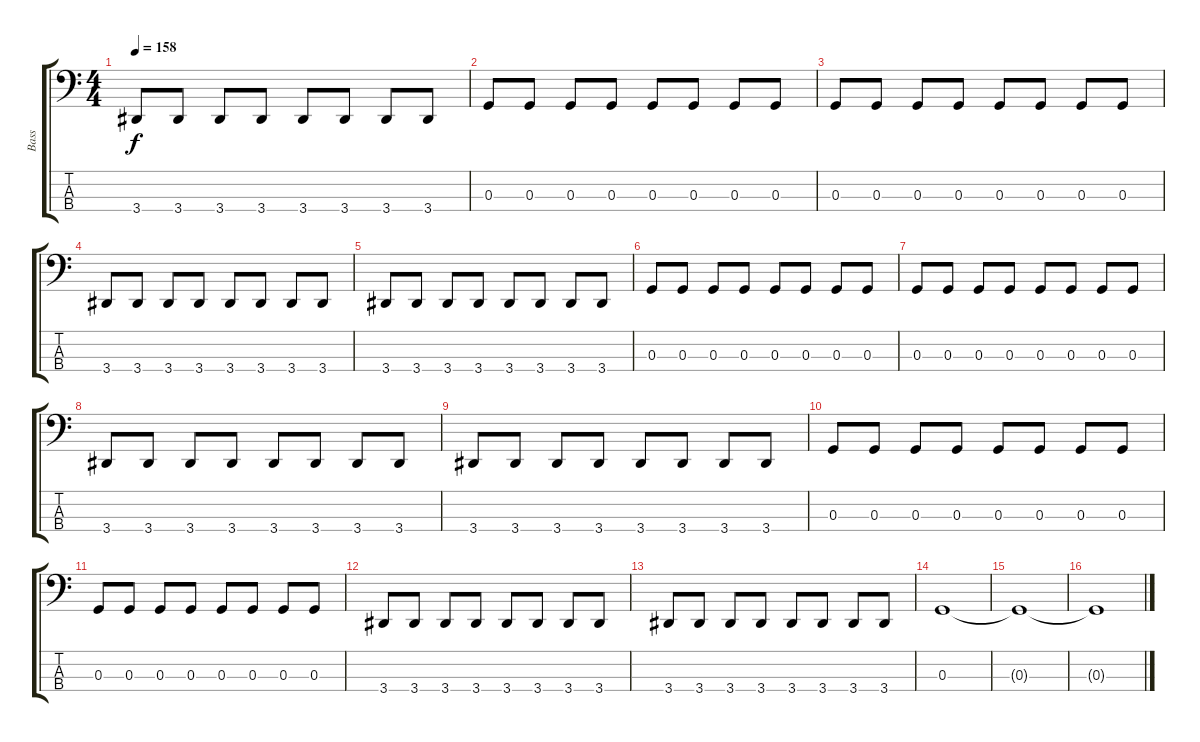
\track ("Bass" "Bass") {instrument electricbassfinger}
\staff {score tabs}
\tuning (F2 C2 G1 C1) {hide}
\ts (4 4)
\tempo 158
\clef f4
\ks c
3.4.8{dy f} 3.4.8 3.4.8 3.4.8 3.4.8 3.4.8 3.4.8 3.4.8 |
0.3.8 0.3.8 0.3.8 0.3.8 0.3.8 0.3.8 0.3.8 0.3.8 |
0.3.8 0.3.8 0.3.8 0.3.8 0.3.8 0.3.8 0.3.8 0.3.8 |
3.4.8 3.4.8 3.4.8 3.4.8 3.4.8 3.4.8 3.4.8 3.4.8 |
3.4.8 3.4.8 3.4.8 3.4.8 3.4.8 3.4.8 3.4.8 3.4.8 |
0.3.8 0.3.8 0.3.8 0.3.8 0.3.8 0.3.8 0.3.8 0.3.8 |
0.3.8 0.3.8 0.3.8 0.3.8 0.3.8 0.3.8 0.3.8 0.3.8 |
3.4.8 3.4.8 3.4.8 3.4.8 3.4.8 3.4.8 3.4.8 3.4.8 |
3.4.8 3.4.8 3.4.8 3.4.8 3.4.8 3.4.8 3.4.8 3.4.8 |
0.3.8 0.3.8 0.3.8 0.3.8 0.3.8 0.3.8 0.3.8 0.3.8 |
0.3.8 0.3.8 0.3.8 0.3.8 0.3.8 0.3.8 0.3.8 0.3.8 |
3.4.8 3.4.8 3.4.8 3.4.8 3.4.8 3.4.8 3.4.8 3.4.8 |
3.4.8 3.4.8 3.4.8 3.4.8 3.4.8 3.4.8 3.4.8 3.4.8 |
0.3.1{volume 0} |
0.3{t}.1 |
0.3{t}.1
